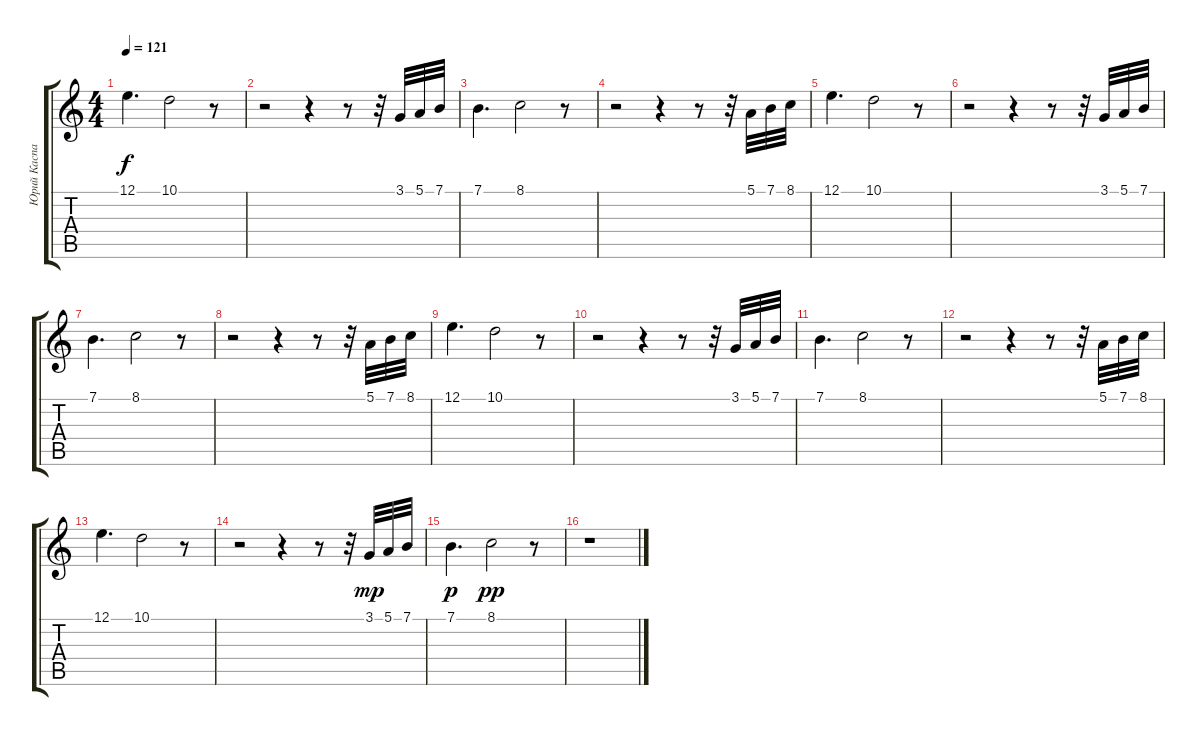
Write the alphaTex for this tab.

\track ("Юрий Каспарян_2" "Юрий Каспа") {instrument acousticgrandpiano}
\staff {score tabs}
\tuning (E4 B3 G3 D3 A2 E2) {hide}
\ts (4 4)
\tempo 121
\clef g2
\ks c
12.1.4{d dy f} 10.1.2 r.8 |
r.2 r.4 r.8 r.32 3.1.32 5.1.32 7.1.32 |
7.1.4{d} 8.1.2 r.8 |
r.2 r.4 r.8 r.32 5.1.32 7.1.32 8.1.32 |
12.1.4{d} 10.1.2 r.8 |
r.2 r.4 r.8 r.32 3.1.32 5.1.32 7.1.32 |
7.1.4{d} 8.1.2 r.8 |
r.2 r.4 r.8 r.32 5.1.32 7.1.32 8.1.32 |
12.1.4{d} 10.1.2 r.8 |
r.2 r.4 r.8 r.32 3.1.32 5.1.32 7.1.32 |
7.1.4{d} 8.1.2 r.8 |
r.2 r.4 r.8 r.32 5.1.32 7.1.32 8.1.32 |
12.1.4{d} 10.1.2 r.8 |
r.2 r.4 r.8 r.32 3.1.32{dy mp} 5.1.32 7.1.32 |
7.1.4{d dy p} 8.1.2{dy pp} r.8 |
r.1
